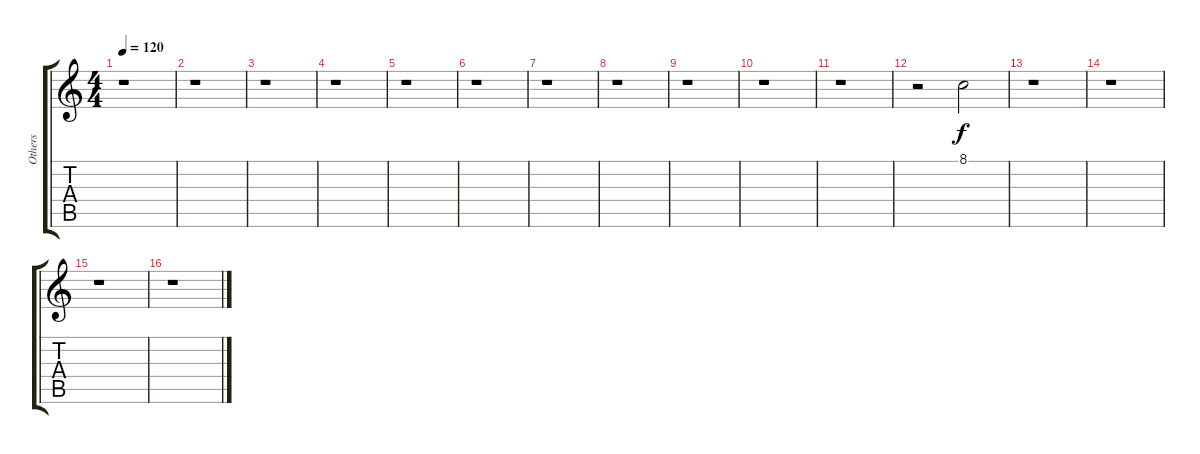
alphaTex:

\track ("Others" "Others") {instrument seashore}
\staff {score tabs}
\tuning (E4 B3 G3 D3 A2 E2) {hide}
\ts (4 4)
\tempo 120
\clef g2
\ks c
r.1{dy f} |
r.1 |
r.1 |
r.1 |
r.1 |
r.1 |
r.1 |
r.1 |
r.1 |
r.1 |
r.1 |
r.2 8.1.2 |
r.1 |
r.1 |
r.1 |
r.1
